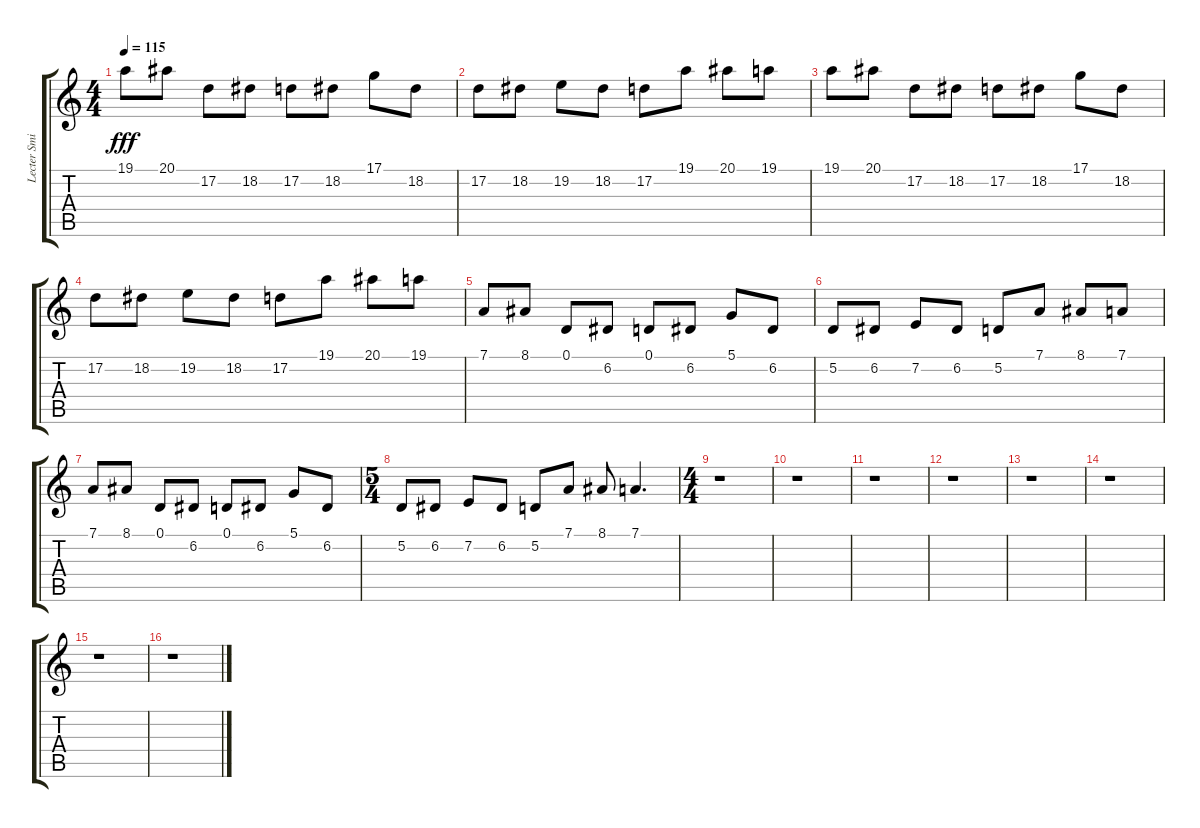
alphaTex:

\track ("Lecter Smith" "Lecter Smi") {instrument pad8sweep}
\staff {score tabs}
\tuning (D4 A3 F3 C3 G2 D2) {hide}
\ts (4 4)
\tempo 115
\clef g2
\ks c
19.1.8{dy fff} 20.1.8 17.2.8 18.2.8 17.2.8 18.2.8 17.1.8 18.2.8 |
17.2.8 18.2.8 19.2.8 18.2.8 17.2.8 19.1.8 20.1.8 19.1.8 |
19.1.8 20.1.8 17.2.8 18.2.8 17.2.8 18.2.8 17.1.8 18.2.8 |
17.2.8 18.2.8 19.2.8 18.2.8 17.2.8 19.1.8 20.1.8 19.1.8 |
7.1.8{volume 13 instrument glockenspiel} 8.1.8 0.1.8 6.2.8 0.1.8 6.2.8 5.1.8 6.2.8 |
5.2.8 6.2.8 7.2.8 6.2.8 5.2.8 7.1.8 8.1.8 7.1.8 |
7.1.8{volume 13 instrument glockenspiel} 8.1.8 0.1.8 6.2.8 0.1.8 6.2.8 5.1.8 6.2.8 |
\ts (5 4)
5.2.8 6.2.8 7.2.8 6.2.8 5.2.8 7.1.8 8.1.8 7.1.4{d} |
\ts (4 4)
r.1 |
r.1 |
r.1 |
r.1 |
r.1 |
r.1 |
r.1 |
r.1
